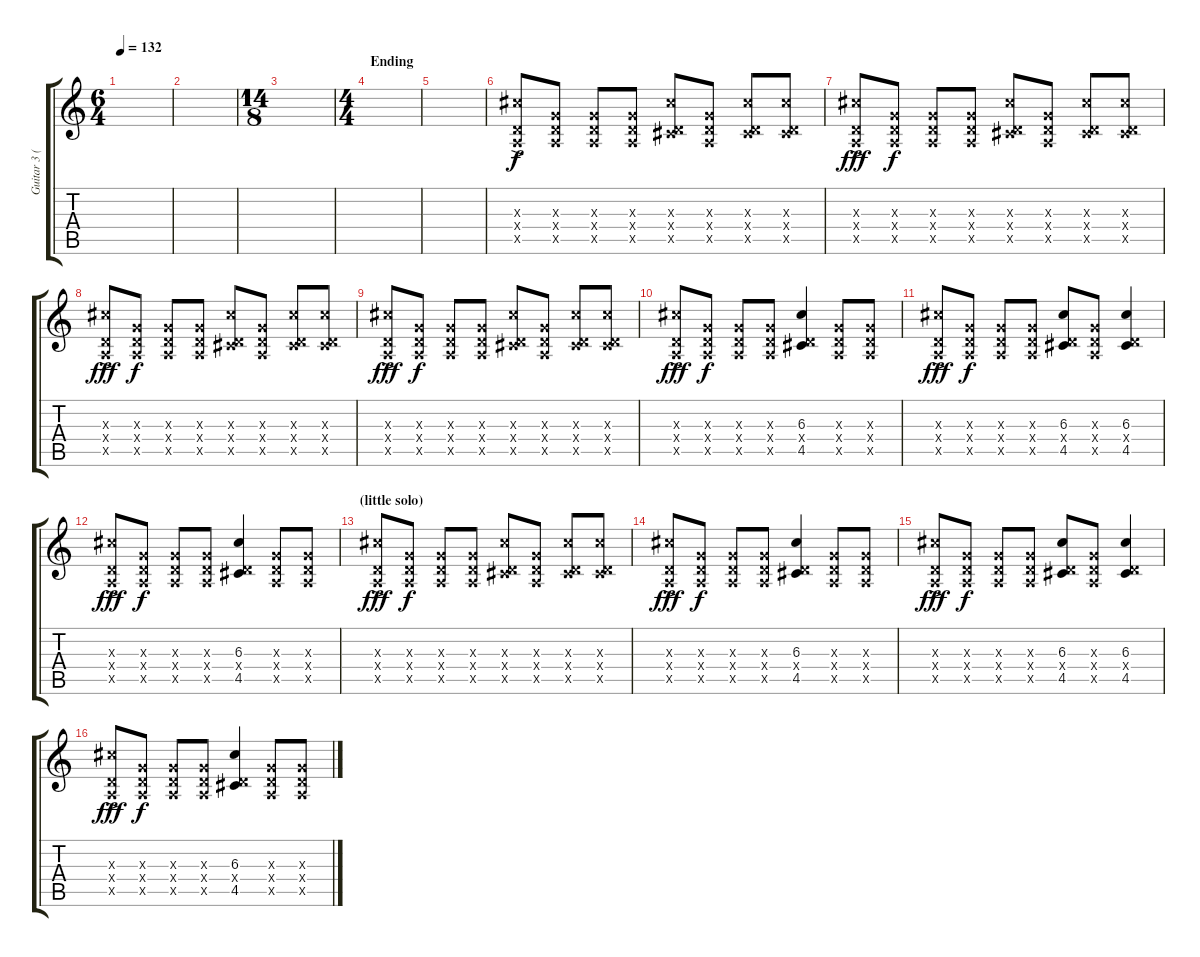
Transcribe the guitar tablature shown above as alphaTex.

\track ("Guitar 3 (add. stuff in ending)" "Guitar 3 (") {instrument overdrivenguitar}
\staff {score tabs}
\tuning (E4 B3 G3 D3 A2 E2) {hide}
\ts (6 4)
\tempo 132
\clef g2
\ks c
|
|
\ts (14 8)
|
\ts (4 4)
\section ("" "Ending")
|
|
(6.3{ac x} 0.4{ac x} 0.5{ac x}).8 (0.3{x} 0.4{x} 0.5{x}).8{dy f} (0.3{x} 0.4{x} 0.5{x}).8 (0.3{x} 0.4{x} 0.5{x}).8 (6.3{x} 0.4{x} 4.5{x}).8 (0.3{x} 0.4{x} 0.5{x}).8 (6.3{x} 0.4{x} 4.5{x}).8 (6.3{x} 0.4{x} 4.5{x}).8 |
(6.3{ac x} 0.4{ac x} 0.5{ac x}).8{dy fff} (0.3{x} 0.4{x} 0.5{x}).8{dy f} (0.3{x} 0.4{x} 0.5{x}).8 (0.3{x} 0.4{x} 0.5{x}).8 (6.3{x} 0.4{x} 4.5{x}).8 (0.3{x} 0.4{x} 0.5{x}).8 (6.3{x} 0.4{x} 4.5{x}).8 (6.3{x} 0.4{x} 4.5{x}).8 |
(6.3{ac x} 0.4{ac x} 0.5{ac x}).8{dy fff} (0.3{x} 0.4{x} 0.5{x}).8{dy f} (0.3{x} 0.4{x} 0.5{x}).8 (0.3{x} 0.4{x} 0.5{x}).8 (6.3{x} 0.4{x} 4.5{x}).8 (0.3{x} 0.4{x} 0.5{x}).8 (6.3{x} 0.4{x} 4.5{x}).8 (6.3{x} 0.4{x} 4.5{x}).8 |
(6.3{ac x} 0.4{ac x} 0.5{ac x}).8{dy fff} (0.3{x} 0.4{x} 0.5{x}).8{dy f} (0.3{x} 0.4{x} 0.5{x}).8 (0.3{x} 0.4{x} 0.5{x}).8 (6.3{x} 0.4{x} 4.5{x}).8 (0.3{x} 0.4{x} 0.5{x}).8 (6.3{x} 0.4{x} 4.5{x}).8 (6.3{x} 0.4{x} 4.5{x}).8 |
(6.3{ac x} 0.4{ac x} 0.5{ac x}).8{dy fff} (0.3{x} 0.4{x} 0.5{x}).8{dy f} (0.3{x} 0.4{x} 0.5{x}).8 (0.3{x} 0.4{x} 0.5{x}).8 (6.3 0.4{x} 4.5).4 (0.3{x} 0.4{x} 0.5{x}).8 (0.3{x} 0.4{x} 0.5{x}).8 |
(6.3{ac x} 0.4{ac x} 0.5{ac x}).8{dy fff} (0.3{x} 0.4{x} 0.5{x}).8{dy f} (0.3{x} 0.4{x} 0.5{x}).8 (0.3{x} 0.4{x} 0.5{x}).8 (6.3 0.4{x} 4.5).8 (0.3{x} 0.4{x} 0.5{x}).8 (6.3 0.4{x} 4.5).4 |
(6.3{ac x} 0.4{ac x} 0.5{ac x}).8{dy fff} (0.3{x} 0.4{x} 0.5{x}).8{dy f} (0.3{x} 0.4{x} 0.5{x}).8 (0.3{x} 0.4{x} 0.5{x}).8 (6.3 0.4{x} 4.5).4 (0.3{x} 0.4{x} 0.5{x}).8 (0.3{x} 0.4{x} 0.5{x}).8 |
\section ("" "(little solo)")
(6.3{ac x} 0.4{ac x} 0.5{ac x}).8{dy fff} (0.3{x} 0.4{x} 0.5{x}).8{dy f} (0.3{x} 0.4{x} 0.5{x}).8 (0.3{x} 0.4{x} 0.5{x}).8 (6.3{x} 0.4{x} 4.5{x}).8 (0.3{x} 0.4{x} 0.5{x}).8 (6.3{x} 0.4{x} 4.5{x}).8 (6.3{x} 0.4{x} 4.5{x}).8 |
(6.3{ac x} 0.4{ac x} 0.5{ac x}).8{dy fff} (0.3{x} 0.4{x} 0.5{x}).8{dy f} (0.3{x} 0.4{x} 0.5{x}).8 (0.3{x} 0.4{x} 0.5{x}).8 (6.3 0.4{x} 4.5).4 (0.3{x} 0.4{x} 0.5{x}).8 (0.3{x} 0.4{x} 0.5{x}).8 |
(6.3{ac x} 0.4{ac x} 0.5{ac x}).8{dy fff} (0.3{x} 0.4{x} 0.5{x}).8{dy f} (0.3{x} 0.4{x} 0.5{x}).8 (0.3{x} 0.4{x} 0.5{x}).8 (6.3 0.4{x} 4.5).8 (0.3{x} 0.4{x} 0.5{x}).8 (6.3 0.4{x} 4.5).4 |
(6.3{ac x} 0.4{ac x} 0.5{ac x}).8{dy fff} (0.3{x} 0.4{x} 0.5{x}).8{dy f} (0.3{x} 0.4{x} 0.5{x}).8 (0.3{x} 0.4{x} 0.5{x}).8 (6.3 0.4{x} 4.5).4 (0.3{x} 0.4{x} 0.5{x}).8 (0.3{x} 0.4{x} 0.5{x}).8
